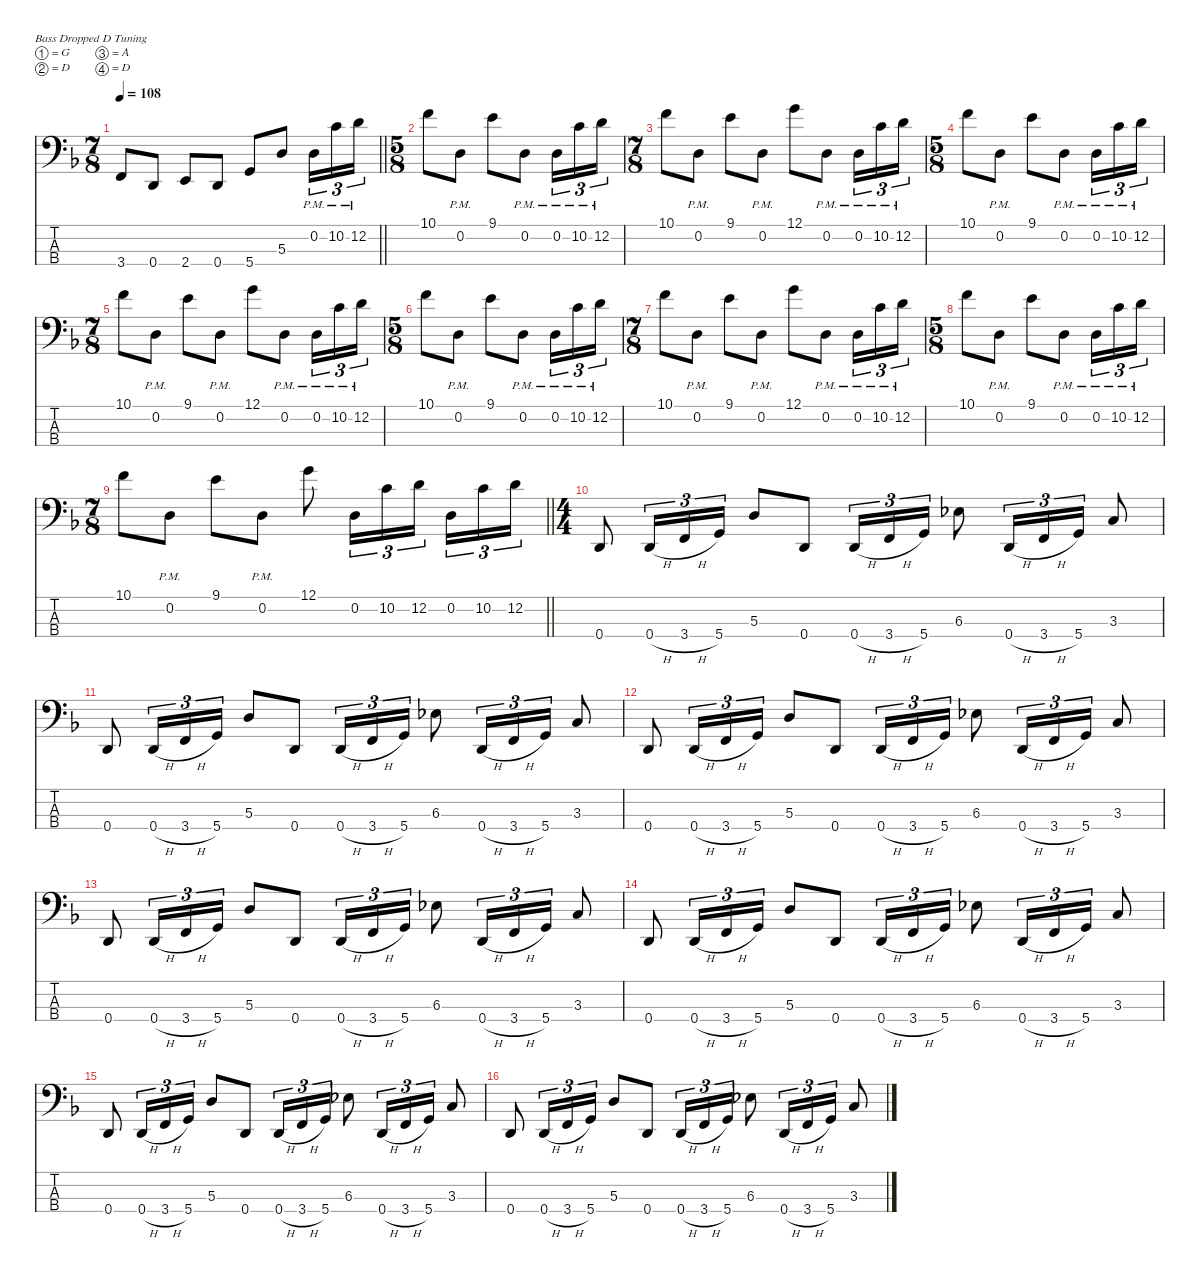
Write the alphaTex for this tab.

\defaultSystemsLayout 4
\hideDynamics
\bracketExtendMode nobrackets
\singleTrackTrackNamePolicy hidden
\multiTrackTrackNamePolicy hidden
\firstSystemTrackNameMode fullname
\firstSystemTrackNameOrientation horizontal
\otherSystemsTrackNameOrientation horizontal
\track ("Justin Chancellor" "el.bs.") {defaultSystemsLayout 4 instrument electricbasspick}
\staff {score tabs}
\tuning (G2 D2 A1 D1)
\ts (7 8)
\beaming (8 2 2 2 2)
\tempo 108
\clef f4
\barLineRight lightlight
\ks dminor
3.4{acc forcenatural}.8{dy f beam Up} 0.4{acc forcenatural}.8{beam Up} 2.4{acc forcenatural}.8{beam Up} 0.4{acc forcenatural}.8{beam Up} 5.4{acc forcenatural}.8{beam Up} 5.3{acc forcenatural}.8{beam Up} 0.2{pm acc forcenatural}.16{tu (3 2) beam Down} 10.2{pm acc forcenatural}.16{tu (3 2) beam Down} 12.2{pm acc forcenatural}.16{tu (3 2) beam Down} |
\ts (5 8)
\beaming (8 2 2 2 2)
10.1{acc forcenatural}.8{beam Down} 0.2{pm acc forcenatural}.8{beam Down} 9.1{acc forcenatural}.8{beam Down} 0.2{pm acc forcenatural}.8{beam Down} 0.2{pm acc forcenatural}.16{tu (3 2) beam Down} 10.2{pm acc forcenatural}.16{tu (3 2) beam Down} 12.2{pm acc forcenatural}.16{tu (3 2) beam Down} |
\ts (7 8)
\beaming (8 2 2 2 2)
10.1{acc forcenatural}.8{beam Down} 0.2{pm acc forcenatural}.8{beam Down} 9.1{acc forcenatural}.8{beam Down} 0.2{pm acc forcenatural}.8{beam Down} 12.1{acc forcenatural}.8{beam Down} 0.2{pm acc forcenatural}.8{beam Down} 0.2{pm acc forcenatural}.16{tu (3 2) beam Down} 10.2{pm acc forcenatural}.16{tu (3 2) beam Down} 12.2{pm acc forcenatural}.16{tu (3 2) beam Down} |
\ts (5 8)
\beaming (8 2 2 2 2)
10.1{acc forcenatural}.8{beam Down} 0.2{pm acc forcenatural}.8{beam Down} 9.1{acc forcenatural}.8{beam Down} 0.2{pm acc forcenatural}.8{beam Down} 0.2{pm acc forcenatural}.16{tu (3 2) beam Down} 10.2{pm acc forcenatural}.16{tu (3 2) beam Down} 12.2{pm acc forcenatural}.16{tu (3 2) beam Down} |
\ts (7 8)
\beaming (8 2 2 2 2)
10.1{acc forcenatural}.8{beam Down} 0.2{pm acc forcenatural}.8{beam Down} 9.1{acc forcenatural}.8{beam Down} 0.2{pm acc forcenatural}.8{beam Down} 12.1{acc forcenatural}.8{beam Down} 0.2{pm acc forcenatural}.8{beam Down} 0.2{pm acc forcenatural}.16{tu (3 2) beam Down} 10.2{pm acc forcenatural}.16{tu (3 2) beam Down} 12.2{pm acc forcenatural}.16{tu (3 2) beam Down} |
\ts (5 8)
\beaming (8 2 2 2 2)
10.1{acc forcenatural}.8{beam Down} 0.2{pm acc forcenatural}.8{beam Down} 9.1{acc forcenatural}.8{beam Down} 0.2{pm acc forcenatural}.8{beam Down} 0.2{pm acc forcenatural}.16{tu (3 2) beam Down} 10.2{pm acc forcenatural}.16{tu (3 2) beam Down} 12.2{pm acc forcenatural}.16{tu (3 2) beam Down} |
\ts (7 8)
\beaming (8 2 2 2 2)
10.1{acc forcenatural}.8{beam Down} 0.2{pm acc forcenatural}.8{beam Down} 9.1{acc forcenatural}.8{beam Down} 0.2{pm acc forcenatural}.8{beam Down} 12.1{acc forcenatural}.8{beam Down} 0.2{pm acc forcenatural}.8{beam Down} 0.2{pm acc forcenatural}.16{tu (3 2) beam Down} 10.2{pm acc forcenatural}.16{tu (3 2) beam Down} 12.2{pm acc forcenatural}.16{tu (3 2) beam Down} |
\ts (5 8)
\beaming (8 2 2 2 2)
10.1{acc forcenatural}.8{beam Down} 0.2{pm acc forcenatural}.8{beam Down} 9.1{acc forcenatural}.8{beam Down} 0.2{pm acc forcenatural}.8{beam Down} 0.2{pm acc forcenatural}.16{tu (3 2) beam Down} 10.2{pm acc forcenatural}.16{tu (3 2) beam Down} 12.2{pm acc forcenatural}.16{tu (3 2) beam Down} |
\ts (7 8)
\beaming (8 2 2 2 2)
\barLineRight lightlight
10.1{acc forcenatural}.8{beam Down} 0.2{pm acc forcenatural}.8{beam Down} 9.1{acc forcenatural}.8{beam Down} 0.2{pm acc forcenatural}.8{beam Down} 12.1{acc forcenatural}.8{beam Down} 0.2{acc forcenatural}.16{tu (3 2) beam Down} 10.2{acc forcenatural}.16{tu (3 2) beam Down} 12.2{acc forcenatural}.16{tu (3 2) beam Down} 0.2{acc forcenatural}.16{tu (3 2) beam Down} 10.2{acc forcenatural}.16{tu (3 2) beam Down} 12.2{acc forcenatural}.16{tu (3 2) beam Down} |
\ts (4 4)
\beaming (8 2 2 2 2)
0.4{acc forcenatural}.8{beam Up} 0.4{h acc forcenatural}.16{tu (3 2) beam Up} 3.4{h acc forcenatural}.16{tu (3 2) beam Up} 5.4{acc forcenatural}.16{tu (3 2) beam Up} 5.3{acc forcenatural}.8{beam Up} 0.4{acc forcenatural}.8{beam Up} 0.4{h acc forcenatural}.16{tu (3 2) beam Up} 3.4{h acc forcenatural}.16{tu (3 2) beam Up} 5.4{acc forcenatural}.16{tu (3 2) beam Up} 6.3{acc b}.8{beam Down} 0.4{h acc forcenatural}.16{tu (3 2) beam Up} 3.4{h acc forcenatural}.16{tu (3 2) beam Up} 5.4{acc forcenatural}.16{tu (3 2) beam Up} 3.3{acc forcenatural}.8{beam Up} |
0.4{acc forcenatural}.8{beam Up} 0.4{h acc forcenatural}.16{tu (3 2) beam Up} 3.4{h acc forcenatural}.16{tu (3 2) beam Up} 5.4{acc forcenatural}.16{tu (3 2) beam Up} 5.3{acc forcenatural}.8{beam Up} 0.4{acc forcenatural}.8{beam Up} 0.4{h acc forcenatural}.16{tu (3 2) beam Up} 3.4{h acc forcenatural}.16{tu (3 2) beam Up} 5.4{acc forcenatural}.16{tu (3 2) beam Up} 6.3{acc b}.8{beam Down} 0.4{h acc forcenatural}.16{tu (3 2) beam Up} 3.4{h acc forcenatural}.16{tu (3 2) beam Up} 5.4{acc forcenatural}.16{tu (3 2) beam Up} 3.3{acc forcenatural}.8{beam Up} |
0.4{acc forcenatural}.8{beam Up} 0.4{h acc forcenatural}.16{tu (3 2) beam Up} 3.4{h acc forcenatural}.16{tu (3 2) beam Up} 5.4{acc forcenatural}.16{tu (3 2) beam Up} 5.3{acc forcenatural}.8{beam Up} 0.4{acc forcenatural}.8{beam Up} 0.4{h acc forcenatural}.16{tu (3 2) beam Up} 3.4{h acc forcenatural}.16{tu (3 2) beam Up} 5.4{acc forcenatural}.16{tu (3 2) beam Up} 6.3{acc b}.8{beam Down} 0.4{h acc forcenatural}.16{tu (3 2) beam Up} 3.4{h acc forcenatural}.16{tu (3 2) beam Up} 5.4{acc forcenatural}.16{tu (3 2) beam Up} 3.3{acc forcenatural}.8{beam Up} |
0.4{acc forcenatural}.8{beam Up} 0.4{h acc forcenatural}.16{tu (3 2) beam Up} 3.4{h acc forcenatural}.16{tu (3 2) beam Up} 5.4{acc forcenatural}.16{tu (3 2) beam Up} 5.3{acc forcenatural}.8{beam Up} 0.4{acc forcenatural}.8{beam Up} 0.4{h acc forcenatural}.16{tu (3 2) beam Up} 3.4{h acc forcenatural}.16{tu (3 2) beam Up} 5.4{acc forcenatural}.16{tu (3 2) beam Up} 6.3{acc b}.8{beam Down} 0.4{h acc forcenatural}.16{tu (3 2) beam Up} 3.4{h acc forcenatural}.16{tu (3 2) beam Up} 5.4{acc forcenatural}.16{tu (3 2) beam Up} 3.3{acc forcenatural}.8{beam Up} |
0.4{acc forcenatural}.8{beam Up} 0.4{h acc forcenatural}.16{tu (3 2) beam Up} 3.4{h acc forcenatural}.16{tu (3 2) beam Up} 5.4{acc forcenatural}.16{tu (3 2) beam Up} 5.3{acc forcenatural}.8{beam Up} 0.4{acc forcenatural}.8{beam Up} 0.4{h acc forcenatural}.16{tu (3 2) beam Up} 3.4{h acc forcenatural}.16{tu (3 2) beam Up} 5.4{acc forcenatural}.16{tu (3 2) beam Up} 6.3{acc b}.8{beam Down} 0.4{h acc forcenatural}.16{tu (3 2) beam Up} 3.4{h acc forcenatural}.16{tu (3 2) beam Up} 5.4{acc forcenatural}.16{tu (3 2) beam Up} 3.3{acc forcenatural}.8{beam Up} |
0.4{acc forcenatural}.8{beam Up} 0.4{h acc forcenatural}.16{tu (3 2) beam Up} 3.4{h acc forcenatural}.16{tu (3 2) beam Up} 5.4{acc forcenatural}.16{tu (3 2) beam Up} 5.3{acc forcenatural}.8{beam Up} 0.4{acc forcenatural}.8{beam Up} 0.4{h acc forcenatural}.16{tu (3 2) beam Up} 3.4{h acc forcenatural}.16{tu (3 2) beam Up} 5.4{acc forcenatural}.16{tu (3 2) beam Up} 6.3{acc b}.8{beam Down} 0.4{h acc forcenatural}.16{tu (3 2) beam Up} 3.4{h acc forcenatural}.16{tu (3 2) beam Up} 5.4{acc forcenatural}.16{tu (3 2) beam Up} 3.3{acc forcenatural}.8{beam Up} |
0.4{acc forcenatural}.8{beam Up} 0.4{h acc forcenatural}.16{tu (3 2) beam Up} 3.4{h acc forcenatural}.16{tu (3 2) beam Up} 5.4{acc forcenatural}.16{tu (3 2) beam Up} 5.3{acc forcenatural}.8{beam Up} 0.4{acc forcenatural}.8{beam Up} 0.4{h acc forcenatural}.16{tu (3 2) beam Up} 3.4{h acc forcenatural}.16{tu (3 2) beam Up} 5.4{acc forcenatural}.16{tu (3 2) beam Up} 6.3{acc b}.8{beam Down} 0.4{h acc forcenatural}.16{tu (3 2) beam Up} 3.4{h acc forcenatural}.16{tu (3 2) beam Up} 5.4{acc forcenatural}.16{tu (3 2) beam Up} 3.3{acc forcenatural}.8{beam Up}
